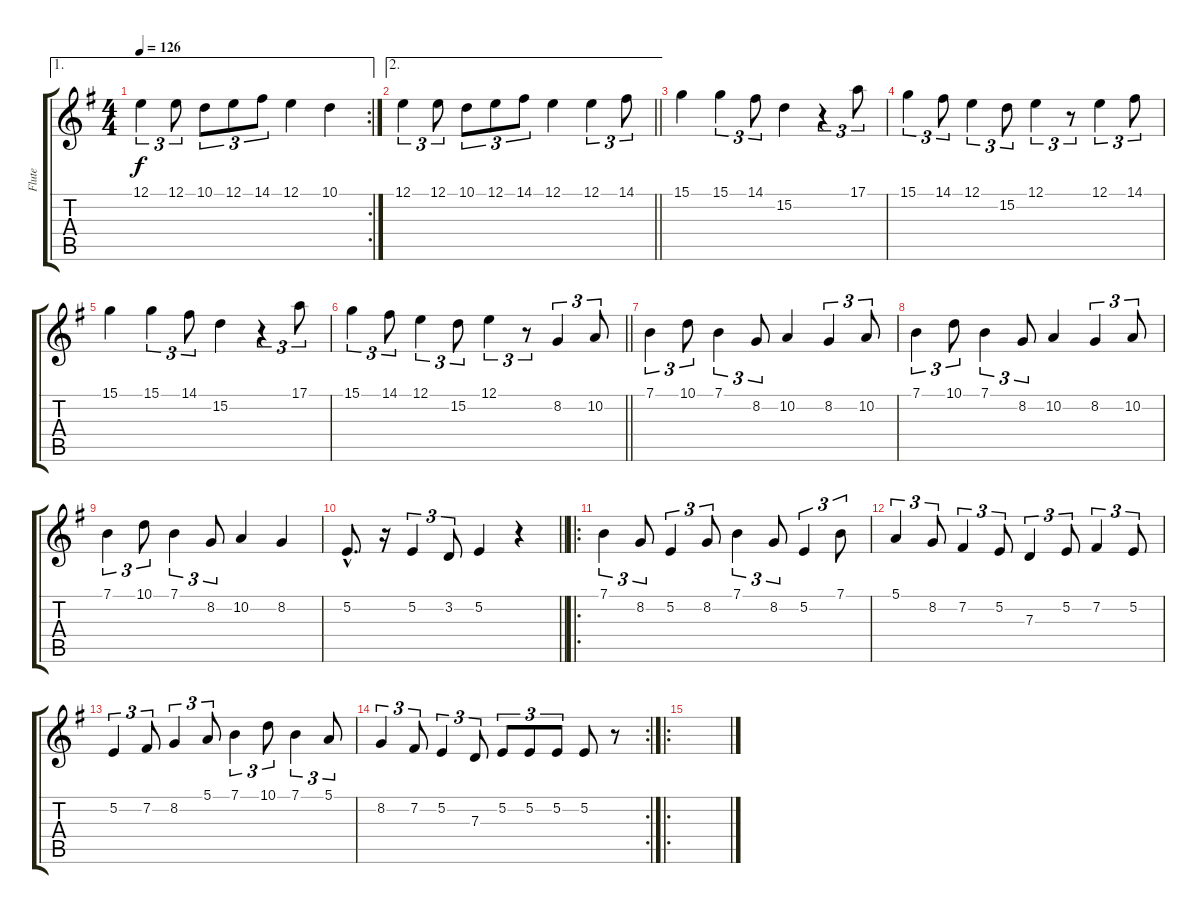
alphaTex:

\track ("Flute" "Flute") {instrument panflute}
\staff {score tabs}
\tuning (E4 B3 G3 D3 A2 E2) {hide}
\ae 1
\rc 2
\ts (4 4)
\tempo 126
\clef g2
\ks eminor
12.1.4{tu (3 2) dy f} 12.1.8{tu (3 2)} 10.1.8{tu (3 2)} 12.1.8{tu (3 2)} 14.1.8{tu (3 2)} 12.1.4 10.1.4 |
\ae 2
\barLineRight lightlight
12.1.4{tu (3 2)} 12.1.8{tu (3 2)} 10.1.8{tu (3 2)} 12.1.8{tu (3 2)} 14.1.8{tu (3 2)} 12.1.4 12.1.4{tu (3 2)} 14.1.8{tu (3 2)} |
15.1.4 15.1.4{tu (3 2)} 14.1.8{tu (3 2)} 15.2.4 r.4{tu (3 2)} 17.1.8{tu (3 2)} |
15.1.4{tu (3 2)} 14.1.8{tu (3 2)} 12.1.4{tu (3 2)} 15.2.8{tu (3 2)} 12.1.4{tu (3 2)} r.8{tu (3 2)} 12.1.4{tu (3 2)} 14.1.8{tu (3 2)} |
15.1.4 15.1.4{tu (3 2)} 14.1.8{tu (3 2)} 15.2.4 r.4{tu (3 2)} 17.1.8{tu (3 2)} |
\barLineRight lightlight
15.1.4{tu (3 2)} 14.1.8{tu (3 2)} 12.1.4{tu (3 2)} 15.2.8{tu (3 2)} 12.1.4{tu (3 2)} r.8{tu (3 2)} 8.2.4{tu (3 2)} 10.2.8{tu (3 2)} |
7.1.4{tu (3 2)} 10.1.8{tu (3 2)} 7.1.4{tu (3 2)} 8.2.8{tu (3 2)} 10.2.4 8.2.4{tu (3 2)} 10.2.8{tu (3 2)} |
7.1.4{tu (3 2)} 10.1.8{tu (3 2)} 7.1.4{tu (3 2)} 8.2.8{tu (3 2)} 10.2.4 8.2.4{tu (3 2)} 10.2.8{tu (3 2)} |
7.1.4{tu (3 2)} 10.1.8{tu (3 2)} 7.1.4{tu (3 2)} 8.2.8{tu (3 2)} 10.2.4 8.2.4 |
\barLineRight lightlight
5.2{hac}.8{d} r.16 5.2.4{tu (3 2)} 3.2.8{tu (3 2)} 5.2.4 r.4 |
\ro
7.1.4{tu (3 2)} 8.2.8{tu (3 2)} 5.2.4{tu (3 2)} 8.2.8{tu (3 2)} 7.1.4{tu (3 2)} 8.2.8{tu (3 2)} 5.2.4{tu (3 2)} 7.1.8{tu (3 2)} |
5.1.4{tu (3 2)} 8.2.8{tu (3 2)} 7.2.4{tu (3 2)} 5.2.8{tu (3 2)} 7.3.4{tu (3 2)} 5.2.8{tu (3 2)} 7.2.4{tu (3 2)} 5.2.8{tu (3 2)} |
5.2.4{tu (3 2)} 7.2.8{tu (3 2)} 8.2.4{tu (3 2)} 5.1.8{tu (3 2)} 7.1.4{tu (3 2)} 10.1.8{tu (3 2)} 7.1.4{tu (3 2)} 5.1.8{tu (3 2)} |
\rc 2
8.2.4{tu (3 2)} 7.2.8{tu (3 2)} 5.2.4{tu (3 2)} 7.3.8{tu (3 2)} 5.2.8{tu (3 2)} 5.2.8{tu (3 2)} 5.2.8{tu (3 2)} 5.2.8 r.8 |
\ro
